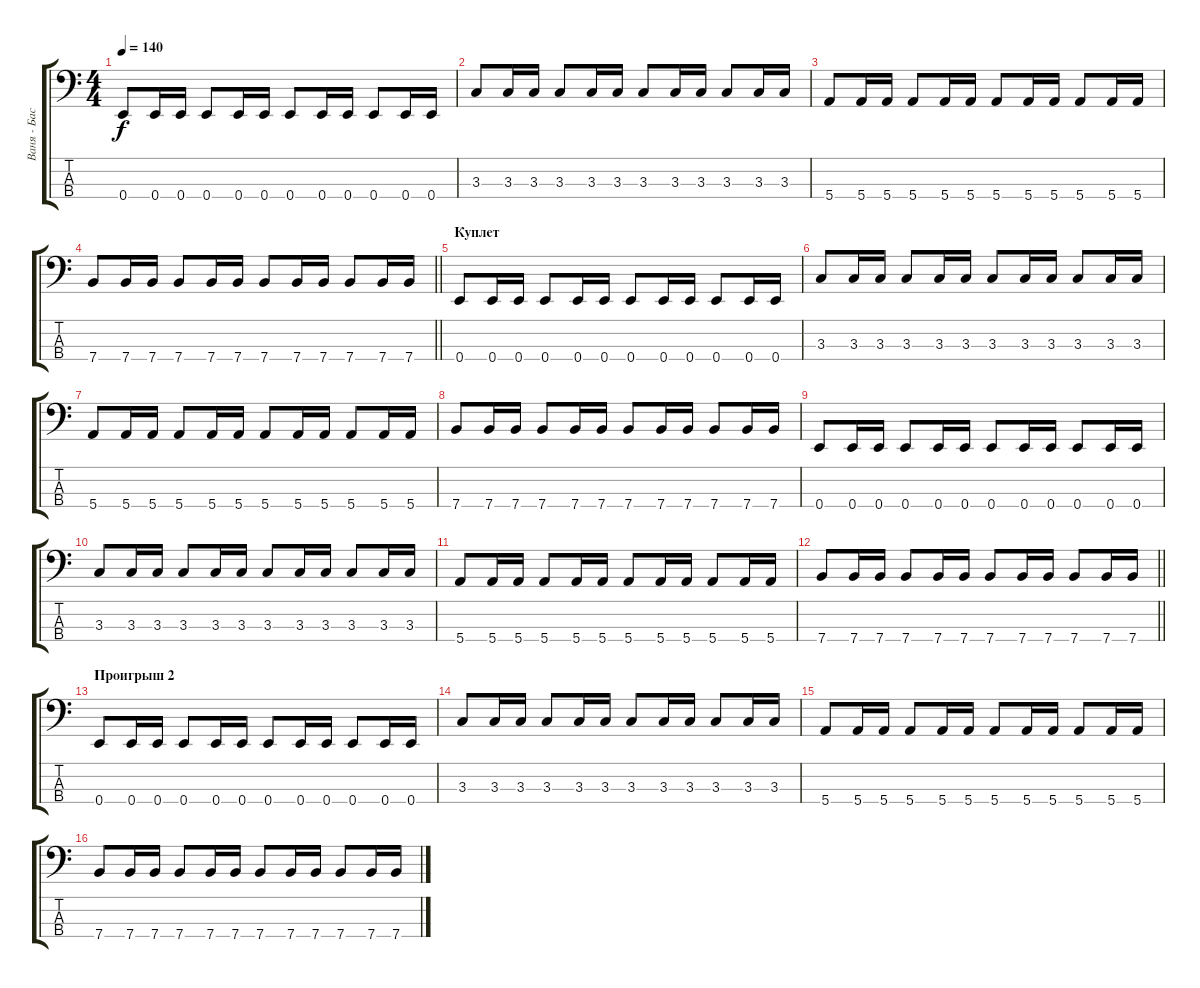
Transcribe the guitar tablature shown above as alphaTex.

\track ("Ваня - Бас" "Ваня - Бас") {instrument electricbasspick}
\staff {score tabs}
\tuning (G2 D2 A1 E1) {hide}
\ts (4 4)
\tempo 140
\clef f4
\ks c
0.4.8{dy f} 0.4.16 0.4.16 0.4.8 0.4.16 0.4.16 0.4.8 0.4.16 0.4.16 0.4.8 0.4.16 0.4.16 |
3.3.8 3.3.16 3.3.16 3.3.8 3.3.16 3.3.16 3.3.8 3.3.16 3.3.16 3.3.8 3.3.16 3.3.16 |
5.4.8 5.4.16 5.4.16 5.4.8 5.4.16 5.4.16 5.4.8 5.4.16 5.4.16 5.4.8 5.4.16 5.4.16 |
\barLineRight lightlight
7.4.8 7.4.16 7.4.16 7.4.8 7.4.16 7.4.16 7.4.8 7.4.16 7.4.16 7.4.8 7.4.16 7.4.16 |
\section ("" "Куплет")
0.4.8 0.4.16 0.4.16 0.4.8 0.4.16 0.4.16 0.4.8 0.4.16 0.4.16 0.4.8 0.4.16 0.4.16 |
3.3.8 3.3.16 3.3.16 3.3.8 3.3.16 3.3.16 3.3.8 3.3.16 3.3.16 3.3.8 3.3.16 3.3.16 |
5.4.8 5.4.16 5.4.16 5.4.8 5.4.16 5.4.16 5.4.8 5.4.16 5.4.16 5.4.8 5.4.16 5.4.16 |
7.4.8 7.4.16 7.4.16 7.4.8 7.4.16 7.4.16 7.4.8 7.4.16 7.4.16 7.4.8 7.4.16 7.4.16 |
0.4.8 0.4.16 0.4.16 0.4.8 0.4.16 0.4.16 0.4.8 0.4.16 0.4.16 0.4.8 0.4.16 0.4.16 |
3.3.8 3.3.16 3.3.16 3.3.8 3.3.16 3.3.16 3.3.8 3.3.16 3.3.16 3.3.8 3.3.16 3.3.16 |
5.4.8 5.4.16 5.4.16 5.4.8 5.4.16 5.4.16 5.4.8 5.4.16 5.4.16 5.4.8 5.4.16 5.4.16 |
\barLineRight lightlight
7.4.8 7.4.16 7.4.16 7.4.8 7.4.16 7.4.16 7.4.8 7.4.16 7.4.16 7.4.8 7.4.16 7.4.16 |
\section ("" "Проигрыш 2")
0.4.8 0.4.16 0.4.16 0.4.8 0.4.16 0.4.16 0.4.8 0.4.16 0.4.16 0.4.8 0.4.16 0.4.16 |
3.3.8 3.3.16 3.3.16 3.3.8 3.3.16 3.3.16 3.3.8 3.3.16 3.3.16 3.3.8 3.3.16 3.3.16 |
5.4.8 5.4.16 5.4.16 5.4.8 5.4.16 5.4.16 5.4.8 5.4.16 5.4.16 5.4.8 5.4.16 5.4.16 |
7.4.8 7.4.16 7.4.16 7.4.8 7.4.16 7.4.16 7.4.8 7.4.16 7.4.16 7.4.8 7.4.16 7.4.16
